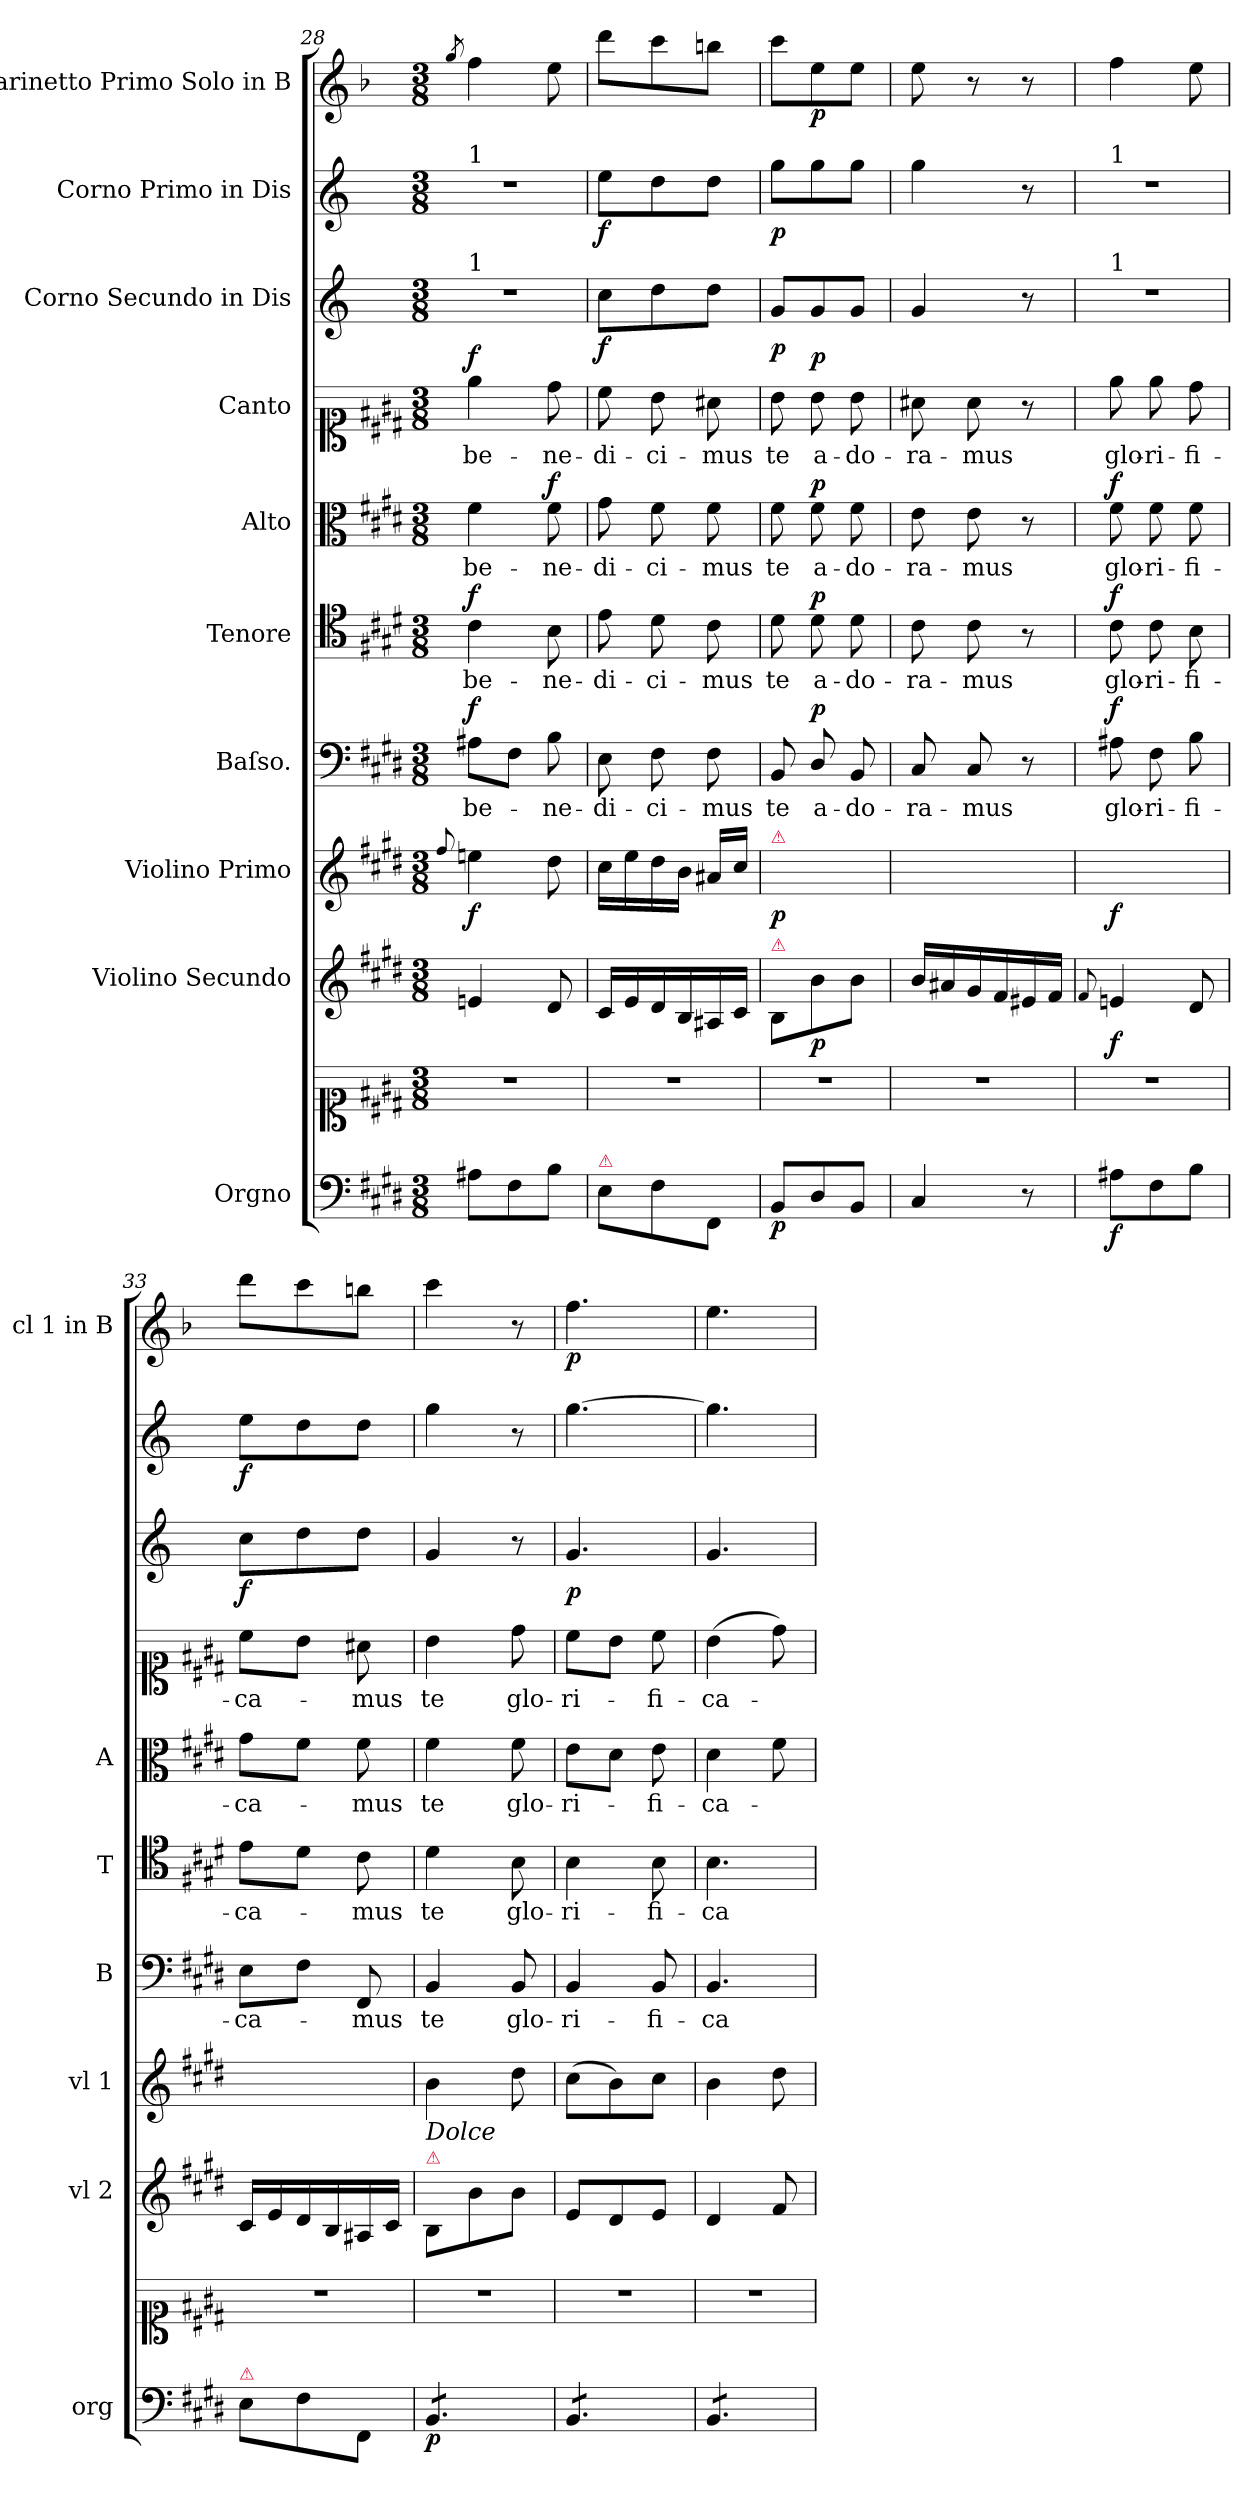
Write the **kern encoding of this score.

**kern	**kern	**dynam	**kern	**dynam	**kern	**dynam	**kern	**text	**dynam	**kern	**text	**dynam	**kern	**text	**dynam	**kern	**text	**dynam	**kern	**dynam	**kern	**dynam	**kern	**dynam
*part10	*part10	*part10	*part9	*part9	*part8	*part8	*part7	*part7	*part7	*part6	*part6	*part6	*part5	*part5	*part5	*part4	*part4	*part4	*part3	*part3	*part2	*part2	*part1	*part1
*staff11	*staff10	*staff10/11	*staff9	*staff9	*staff8	*staff8	*staff7	*staff7	*staff7	*staff6	*staff6	*staff6	*staff5	*staff5	*staff5	*staff4	*staff4	*staff4	*staff3	*staff3	*staff2	*staff2	*staff1	*staff1
*I"Orgno	*	*	*I"Violino Secundo	*	*I"Violino Primo	*	*I"Baſso.	*	*	*I"Tenore	*	*	*I"Alto	*	*	*I"Canto	*	*	*I"Corno Secundo in Dis	*	*I"Corno Primo in Dis	*	*I"Clarinetto Primo Solo in B	*
*I'org	*	*	*I'vl 2	*	*I'vl 1	*	*I'B	*	*	*I'T	*	*	*I'A	*	*	*	*	*	*	*	*	*	*I'cl 1 in B	*
*clefF4	*clefC1	*	*clefG2	*	*clefG2	*	*clefF4	*	*	*clefC4	*	*	*clefC3	*	*	*clefC1	*	*	*clefG2	*	*clefG2	*	*clefG2	*
*	*	*	*	*	*	*	*	*	*	*	*	*	*	*	*	*	*	*	*ITrd5c8	*	*ITrd5c8	*	*ITrd1c1	*
*k[f#c#g#d#]	*k[f#c#g#d#]	*	*k[f#c#g#d#]	*	*k[f#c#g#d#]	*	*k[f#c#g#d#]	*	*	*k[f#c#g#d#]	*	*	*k[f#c#g#d#]	*	*	*k[f#c#g#d#]	*	*	*k[f#c#g#d#]	*	*k[f#c#g#d#]	*	*k[f#c#g#d#]	*
*E:	*E:	*	*E:	*	*E:	*	*E:	*	*	*E:	*	*	*E:	*	*	*E:	*	*	*E:	*	*E:	*	*E:	*
*M3/8	*M3/8	*	*M3/8	*	*M3/8	*	*M3/8	*	*	*M3/8	*	*	*M3/8	*	*	*M3/8	*	*	*M3/8	*	*M3/8	*	*M3/8	*
=28	=28	=28	=28	=28	=28	=28	=28	=28	=28	=28	=28	=28	=28	=28	=28	=28	=28	=28	=28	=28	=28	=28	=28	=28
.	.	.	.	.	8qqff#/	.	.	.	.	.	.	.	.	.	.	.	.	.	.	.	.	.	8qff#/	.
!	!	!	!	!	!	!	!	!	!	!	!	!	!	!	!	!	!	!	!	!	!LO:TX:a:t=1	!	!	!
!	!	!	!	!	!	!	!	!	!	!	!	!	!	!	!	!	!	!	!LO:TX:a:t=1	!	!	!	!	!
!	!	!LO:DY:b=2	!	!	!	!	!	!	!LO:DY:b	!	!	!LO:DY:b	!	!	!	!	!	!LO:DY:b	!LO:N:vis=1	!	!	!	!	!
8A#X\L	4.r	fo&colon;	4en/	fo	4een\	f	8A#X\L	be-	f	4c#\	be-	f	4f#\	be-	.	4ee\	be-	f	4.r	.	4.r	.	4ee\	fo.
8F#\	.	.	.	.	.	.	8F#\J	.	.	.	.	.	.	.	.	.	.	.	.	.	.	.	.	.
!	!	!	!	!	!	!	!	!	!	!	!	!	!	!	!LO:DY:b	!	!	!	!	!	!	!	!	!
8B\J	.	.	8d#/	.	8dd#\	.	8B\	-ne-	.	8B\	-ne-	.	8f#\	-ne-	f	8dd#\	-ne-	.	.	.	.	.	8dd#\	.
=29	=29	=29	=29	=29	=29	=29	=29	=29	=29	=29	=29	=29	=29	=29	=29	=29	=29	=29	=29	=29	=29	=29	=29	=29
!LO:TX:a:color=crimson:t=⚠	!	!	!	!	!	!	!	!	!	!	!	!	!	!	!	!	!	!	!	!	!	!	!	!
!	!	!	!	!	!	!	!	!	!	!	!	!	!	!	!	!	!	!	!	!LO:DY:b	!	!LO:DY:b	!	!
8E\L	4.r	.	16c#/LL	.	16cc#\LL	.	8E\	-di-	.	8e\	-di-	.	8g#\	-di-	.	8cc#\	-di-	.	8e\L	f	8g#\L	f	8ccc#\L	.
.	.	.	16e/	.	16ee\	.	.	.	.	.	.	.	.	.	.	.	.	.	.	.	.	.	.	.
8F#\	.	.	16d#/	.	16dd#\	.	8F#\	-ci-	.	8d#\	-ci-	.	8f#\	-ci-	.	8b\	-ci-	.	8f#\	.	8f#\	.	8bb\	.
.	.	.	16B/	.	16b\JJ	.	.	.	.	.	.	.	.	.	.	.	.	.	.	.	.	.	.	.
8FF#/J	.	.	16A#X/	.	16a#X/LL	.	8F#\	-mus	.	8c#\	-mus	.	8f#\	-mus	.	8a#X\	-mus	.	8f#\J	.	8f#\J	.	8aa#X\J	.
.	.	.	16c#/JJ	.	16cc#\JJ	.	.	.	.	.	.	.	.	.	.	.	.	.	.	.	.	.	.	.
=30	=30	=30	=30	=30	=30	=30	=30	=30	=30	=30	=30	=30	=30	=30	=30	=30	=30	=30	=30	=30	=30	=30	=30	=30
!	!	!	!	!	!LO:TX:a:color=crimson:t=⚠	!	!	!	!	!	!	!	!	!	!	!	!	!	!	!	!	!	!	!
!	!	!	!LO:TX:a:color=crimson:t=⚠	!	!	!	!	!	!	!	!	!	!	!	!	!	!	!	!	!	!	!	!	!
!	!	!LO:DY:b=2	!	!	!	!	!	!	!	!	!	!	!	!	!	!	!	!	!	!LO:DY:b	!	!LO:DY:b	!	!
8BB/L	4.r	p	8B/L	.	8b\Lyy	p	8BB/	te	.	8d#\	te	.	8f#\	te	.	8b\	te	.	8B/L	p.	8b\L	p.	8bb\L	.
!	!	!	!	!	!	!	!	!	!LO:DY:b	!	!	!LO:DY:b	!	!	!LO:DY:b	!	!	!LO:DY:b	!	!	!	!	!	!
8D#\	.	.	8b\	p	8bb\yy	.	8D#/	a-	p	8d#\	a-	p	8f#\	a-	p	8b\	a-	p	8B/	.	8b\	.	8dd#\	p
8BB/J	.	.	8b\J	.	8bb\Jyy	.	8BB/	-do-	.	8d#\	-do-	.	8f#\	-do-	.	8b\	-do-	.	8B/J	.	8b\J	.	8dd#\J	.
=31	=31	=31	=31	=31	=31	=31	=31	=31	=31	=31	=31	=31	=31	=31	=31	=31	=31	=31	=31	=31	=31	=31	=31	=31
4C#/	4.r	.	16b\LL	.	(16bb\LLyy	.	8C#/	-ra-	.	8c#\	-ra-	.	8e\	-ra-	.	8a#X\	-ra-	.	4B/	.	4b\	.	8dd#\	.
.	.	.	16a#X/	.	16aa#X\yy	.	.	.	.	.	.	.	.	.	.	.	.	.	.	.	.	.	.	.
.	.	.	16g#/	.	16gg#\yy	.	8C#/	-mus	.	8c#\	-mus	.	8e\	-mus	.	8a#\	-mus	.	.	.	.	.	8r	.
.	.	.	16f#/	.	16ff#\yy	.	.	.	.	.	.	.	.	.	.	.	.	.	.	.	.	.	.	.
8r	.	.	16e#X/	.	16ee#X\yy	.	8r	.	.	8r	.	.	8r	.	.	8r	.	.	8r	.	8r	.	8r	.
.	.	.	16f#/JJ	.	16ff#\JJyy)	.	.	.	.	.	.	.	.	.	.	.	.	.	.	.	.	.	.	.
=32	=32	=32	=32	=32	=32	=32	=32	=32	=32	=32	=32	=32	=32	=32	=32	=32	=32	=32	=32	=32	=32	=32	=32	=32
.	.	.	8qqf#/	.	8qqff#/yy	.	.	.	.	.	.	.	.	.	.	.	.	.	.	.	.	.	.	.
!	!	!	!	!	!	!	!	!	!	!	!	!	!	!	!	!	!	!	!	!	!LO:TX:a:t=1	!	!	!
!	!	!	!	!	!	!	!	!	!	!	!	!	!	!	!	!	!	!	!LO:TX:a:t=1	!	!	!	!	!
!	!	!LO:DY:b=2	!	!	!	!	!	!	!LO:DY:b	!	!	!LO:DY:b	!	!	!LO:DY:b	!	!	!LO:DY:b	!LO:N:vis=1	!	!	!	!	!
8A#X\L	4.r	f	4en/	f	4een\yy	f	8A#X\	glo-	f	8c#\	glo-	f	8f#\	glo-	f	8ee\	glo-	fo	4.r	.	4.r	.	4ee\	fo
8F#\	.	.	.	.	.	.	8F#\	-ri-	.	8c#\	-ri-	.	8f#\	-ri-	.	8ee\	-ri-	.	.	.	.	.	.	.
8B\J	.	.	8d#/	.	8dd#\yy	.	8B\	-fi-	.	8B\	-fi-	.	8f#\	-fi-	.	8dd#\	-fi-	.	.	.	.	.	8dd#\	.
=33	=33	=33	=33	=33	=33	=33	=33	=33	=33	=33	=33	=33	=33	=33	=33	=33	=33	=33	=33	=33	=33	=33	=33	=33
!LO:TX:a:color=crimson:t=⚠	!	!	!	!	!	!	!	!	!	!	!	!	!	!	!	!	!	!	!	!	!	!	!	!
!	!	!	!	!	!	!	!	!	!	!	!	!	!	!	!	!	!	!	!	!LO:DY:b	!	!LO:DY:b	!	!
8E\L	4.r	.	16c#/LL	.	16cc#\LLyy	.	8E\L	-ca-	.	8e\L	-ca-	.	8g#\L	-ca-	.	8cc#\L	-ca-	.	8e\L	f	8g#\L	f	8ccc#\L	.
.	.	.	16e/	.	16ee\yy	.	.	.	.	.	.	.	.	.	.	.	.	.	.	.	.	.	.	.
8F#\	.	.	16d#/	.	16dd#\yy	.	8F#\J	.	.	8d#\J	.	.	8f#\J	.	.	8b\J	.	.	8f#\	.	8f#\	.	8bb\	.
.	.	.	16B/	.	16b\JJyy	.	.	.	.	.	.	.	.	.	.	.	.	.	.	.	.	.	.	.
8FF#/J	.	.	16A#X/	.	16a#X/LLyy	.	8FF#/	-mus	.	8c#\	-mus	.	8f#\	-mus	.	8a#X\	-mus	.	8f#\J	.	8f#\J	.	8aa#X\J	.
.	.	.	16c#/JJ	.	16cc#\JJyy	.	.	.	.	.	.	.	.	.	.	.	.	.	.	.	.	.	.	.
=34	=34	=34	=34	=34	=34	=34	=34	=34	=34	=34	=34	=34	=34	=34	=34	=34	=34	=34	=34	=34	=34	=34	=34	=34
!	!	!	!	!	!LO:TX:b:i:t=Dolce	!	!	!	!	!	!	!	!	!	!	!	!	!	!	!	!	!	!	!
!	!	!	!LO:TX:a:color=crimson:t=⚠	!	!	!	!	!	!	!	!	!	!	!	!	!	!	!	!	!	!	!	!	!
!	!	!LO:DY:b=2	!	!	!	!	!	!	!	!	!	!	!	!	!	!	!	!	!	!	!	!	!	!
*tremolo	*	*	*	*	*	*	*	*	*	*	*	*	*	*	*	*	*	*	*	*	*	*	*	*
8BB/L	4.r	p	8B/L	.	4b\	.	4BB/	te	.	4d#\	te	.	4f#\	te	.	4b\	te	.	4B/	.	4b\	.	4bb\	.
8BB/	.	.	8b\	.	.	.	.	.	.	.	.	.	.	.	.	.	.	.	.	.	.	.	.	.
8BB/J	.	.	8b\J	.	8dd#\	.	8BB/	glo-	.	8B\	glo-	.	8f#\	glo-	.	8dd#\	glo-	.	8r	.	8r	.	8r	.
=35	=35	=35	=35	=35	=35	=35	=35	=35	=35	=35	=35	=35	=35	=35	=35	=35	=35	=35	=35	=35	=35	=35	=35	=35
!	!	!	!	!	!	!	!	!	!	!	!	!	!	!	!	!	!	!	!	!LO:DY:b	!	!	!	!
8BB/L	4.r	.	8e/L	.	(8cc#\L	.	4BB/	-ri-	.	4B\	-ri-	.	8e\L	-ri-	.	8cc#\L	-ri-	.	4.B/	p	[4.b\	.	4.ee\	p
8BB/	.	.	8d#/	.	8b\)	.	.	.	.	.	.	.	8d#\J	.	.	8b\J	.	.	.	.	.	.	.	.
8BB/J	.	.	8e/J	.	8cc#\J	.	8BB/	-fi-	.	8B\	-fi-	.	8e\	-fi-	.	8cc#\	-fi-	.	.	.	.	.	.	.
=36	=36	=36	=36	=36	=36	=36	=36	=36	=36	=36	=36	=36	=36	=36	=36	=36	=36	=36	=36	=36	=36	=36	=36	=36
8BB/L	4.r	.	4d#/	.	4b\	.	4.BB/	-ca-	.	4.B\	-ca-	.	4d#\	-ca-	.	(4b\	-ca-	.	4.B/	.	4.b\]	.	4.dd#\	.
8BB/	.	.	.	.	.	.	.	.	.	.	.	.	.	.	.	.	.	.	.	.	.	.	.	.
8BB/J	.	.	8f#/	.	8dd#\	.	.	.	.	.	.	.	8f#\	.	.	8dd#\)	.	.	.	.	.	.	.	.
*Xtremolo	*	*	*	*	*	*	*	*	*	*	*	*	*	*	*	*	*	*	*	*	*	*	*	*
=	=	=	=	=	=	=	=	=	=	=	=	=	=	=	=	=	=	=	=	=	=	=	=	=
*-	*-	*-	*-	*-	*-	*-	*-	*-	*-	*-	*-	*-	*-	*-	*-	*-	*-	*-	*-	*-	*-	*-	*-	*-
